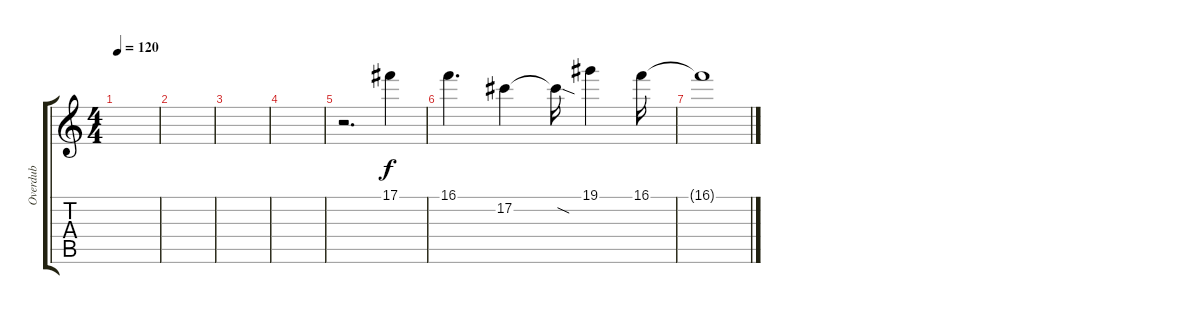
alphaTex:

\track ("Overdub" "Overdub") {instrument overdrivenguitar}
\staff {score tabs}
\tuning (Db4 Ab3 E3 B2 Gb2 B1) {hide}
\ts (4 4)
\tempo 120
\clef g2
\ks c
|
|
|
|
r.2{d} 17.1.4 |
16.1.4{d} 17.2.4 17.2{sod t}.16 19.1.4 16.1.16 |
16.1{t}.1
